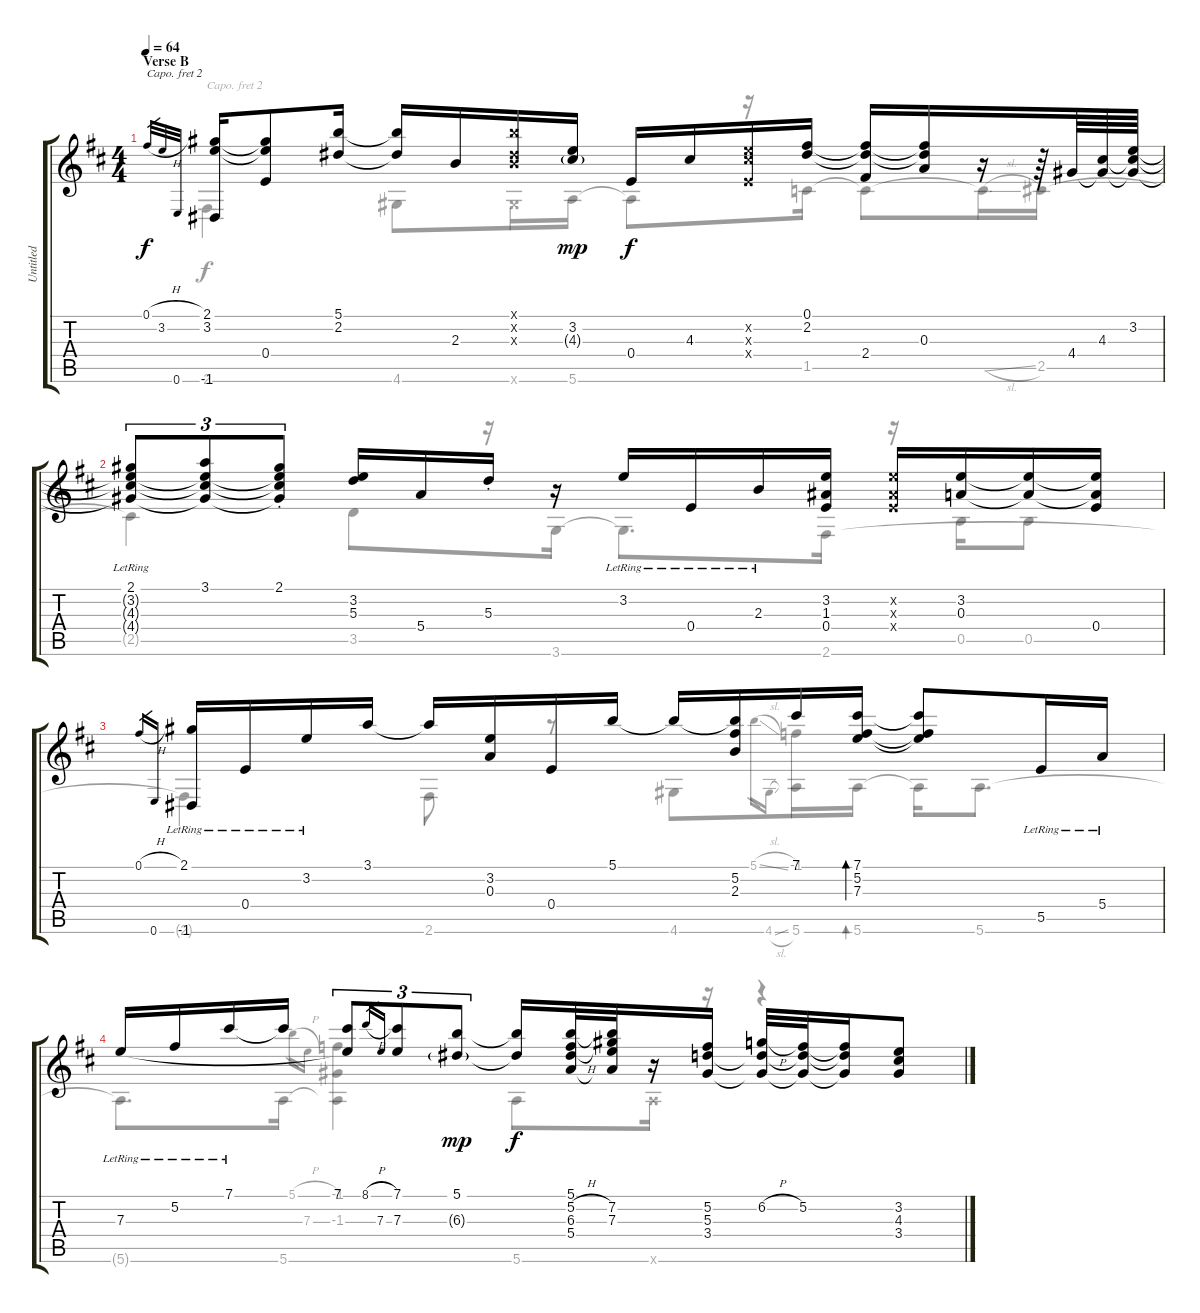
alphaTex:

\track ("Untitled" "Untitled") {instrument acousticguitarnylon}
\staff {score tabs}
\capo 2
\tuning (E4 B3 G3 D3 A2 D2) {hide}
\voice
\ts (4 4)
\section ("" "Verse B")
\tempo 64
\clef g2
\ks d
0.1{h}.32{gr dy f} 3.2.32{gr} 0.6.32{gr} (2.1 3.2 -1.6).16 (2.1{t} 3.2{t} 0.4).8 (5.1 2.2).16 (5.1{t} 2.2{t}).16 2.3.16 (5.1{x} 2.2{x} 2.3{x}).16 (3.2 4.3{g}).16{dy mp} 0.4.16{dy f} 4.3.16 (3.2{x} 4.3{x} 0.4{x}).16 (0.1 2.2).16 (0.1{t} 2.2{t} 2.4).16 (0.1{t} 2.2{t} 0.3).16 r.16 r.64 4.4.64 (4.3 4.4{t}).64 (3.2 4.3{t} 4.4{t}).64 |
(2.1{lr} 3.2{t} 4.3{t} 4.4{t}).8{tu (3 2)} (3.1 3.2{t} 4.3{t} 4.4{t}).8{tu (3 2)} (2.1{st} 3.2{t} 4.3{t} 4.4{t}).8{tu (3 2)} (3.2 5.3).16 5.4.16 5.3{st}.16 r.16 3.2{lr}.16 0.4{lr}.16 2.3{lr}.16 (3.2 1.3 0.4).16 (3.2{x} 1.3{x} 0.4{x}).16 (3.2 0.3).16 (3.2{t} 0.3{t}).16 (3.2{t} 0.3{t} 0.4).16 |
0.1{h}.16{gr} 0.6.16{gr} (2.1{lr} -1.6).16 0.4{lr}.16 3.2{lr}.16 3.1.16 3.1{t}.16 (3.2 0.3).16 0.4.16 5.1.16 5.1{t}.16 (5.1{t} 5.2 2.3).16 7.1.16 (7.1 5.2 7.3).16{bd 30} (7.1{t} 5.2{t} 7.3{t}).8 5.5{lr}.16 5.4{lr}.16 |
7.3{lr}.16 5.2{lr}.16 7.1{lr}.16 7.1{t}.16 (7.1 7.3{t}).8{tu (3 2)} 8.1{h}.16{gr} 7.3.16{gr} (7.1 7.3).8{tu (3 2)} (5.1 6.3{g}).8{tu (3 2) dy mp} (5.1{t} 6.3{t}).16{dy f} (5.1 5.2{h} 6.3{h} 5.4).32 (5.1{t} 7.2 7.3 5.4{t}).32 r.16 (5.2 5.3 3.4).16 (6.2{h} 5.3{t} 3.4{t}).32 (5.2 5.3{t} 3.4{t}).32 (5.2{t} 5.3{t} 3.4{t}).16 (3.2 4.3 3.4).8
\voice
\clef g2
\ottava regular
\simile none
\ks d
2.6{t}.4{dy f} 4.6.8 4.6{x}.16 5.6.16 5.6{t}.8 r.16 1.5.16 1.5{t}.8 1.5{sl t}.16 2.5.16 |
2.5{t}.4 3.5.8 r.16 3.6.16 3.6{t}.8{d} 2.6.16 r.16 0.5.16 0.5.8 |
2.6{t}.4 2.6.8 r.8 4.6.8 5.1{sl}.16{gr} 4.6{sl}.16{gr} (-1.1 5.6).16 5.6.16{bd 30} 5.6{t}.16 5.6.8{d} |
5.6{t}.8{d} 5.6.16 5.1{h}.16{gr} 7.3.16{gr} (-1.1 -1.3 5.6{t}).4 5.6.8 5.6{x}.16 r.16 r.4
